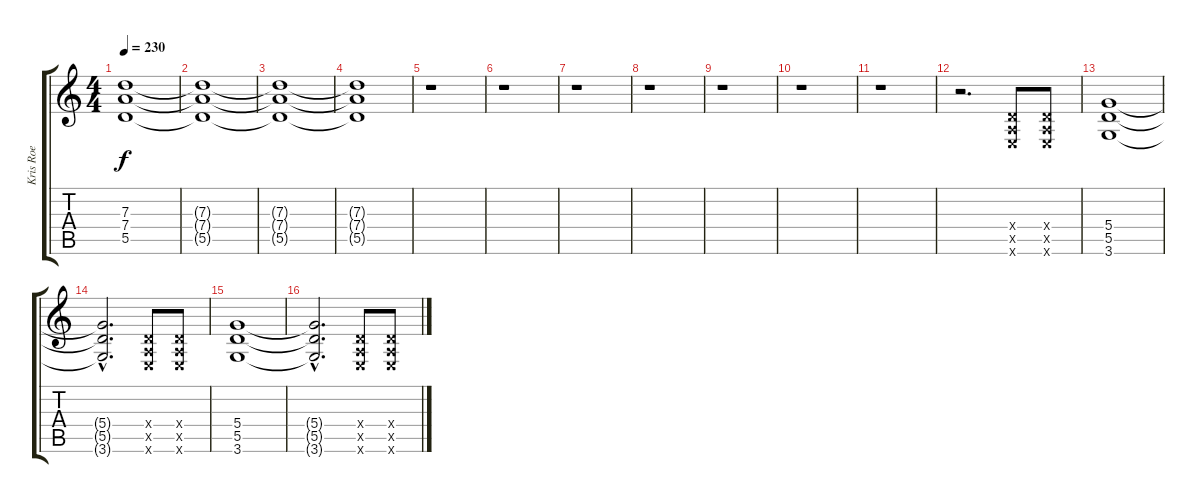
\track ("Kris Roe" "Kris Roe") {instrument distortionguitar}
\staff {score tabs}
\tuning (E4 B3 G3 D3 A2 E2) {hide}
\ts (4 4)
\tempo 230
\clef g2
\ks c
(7.3{t} 7.4{t} 5.5{t}).1{dy f} |
(7.3{t} 7.4{t} 5.5{t}).1 |
(7.3{t} 7.4{t} 5.5{t}).1 |
(7.3{t} 7.4{t} 5.5{t}).1 |
r.1 |
r.1 |
r.1 |
r.1 |
r.1 |
r.1 |
r.1 |
r.2{d} (0.4{x} 0.5{x} 0.6{x}).8 (0.4{x} 0.5{x} 0.6{x}).8 |
(5.4 5.5 3.6).1{balance 8} |
(5.4{hac t} 5.5{hac t} 3.6{hac t}).2{d} (0.4{x} 0.5{x} 0.6{x}).8 (0.4{x} 0.5{x} 0.6{x}).8 |
(5.4 5.5 3.6).1 |
(5.4{hac t} 5.5{hac t} 3.6{hac t}).2{d} (0.4{x} 0.5{x} 0.6{x}).8 (0.4{x} 0.5{x} 0.6{x}).8
